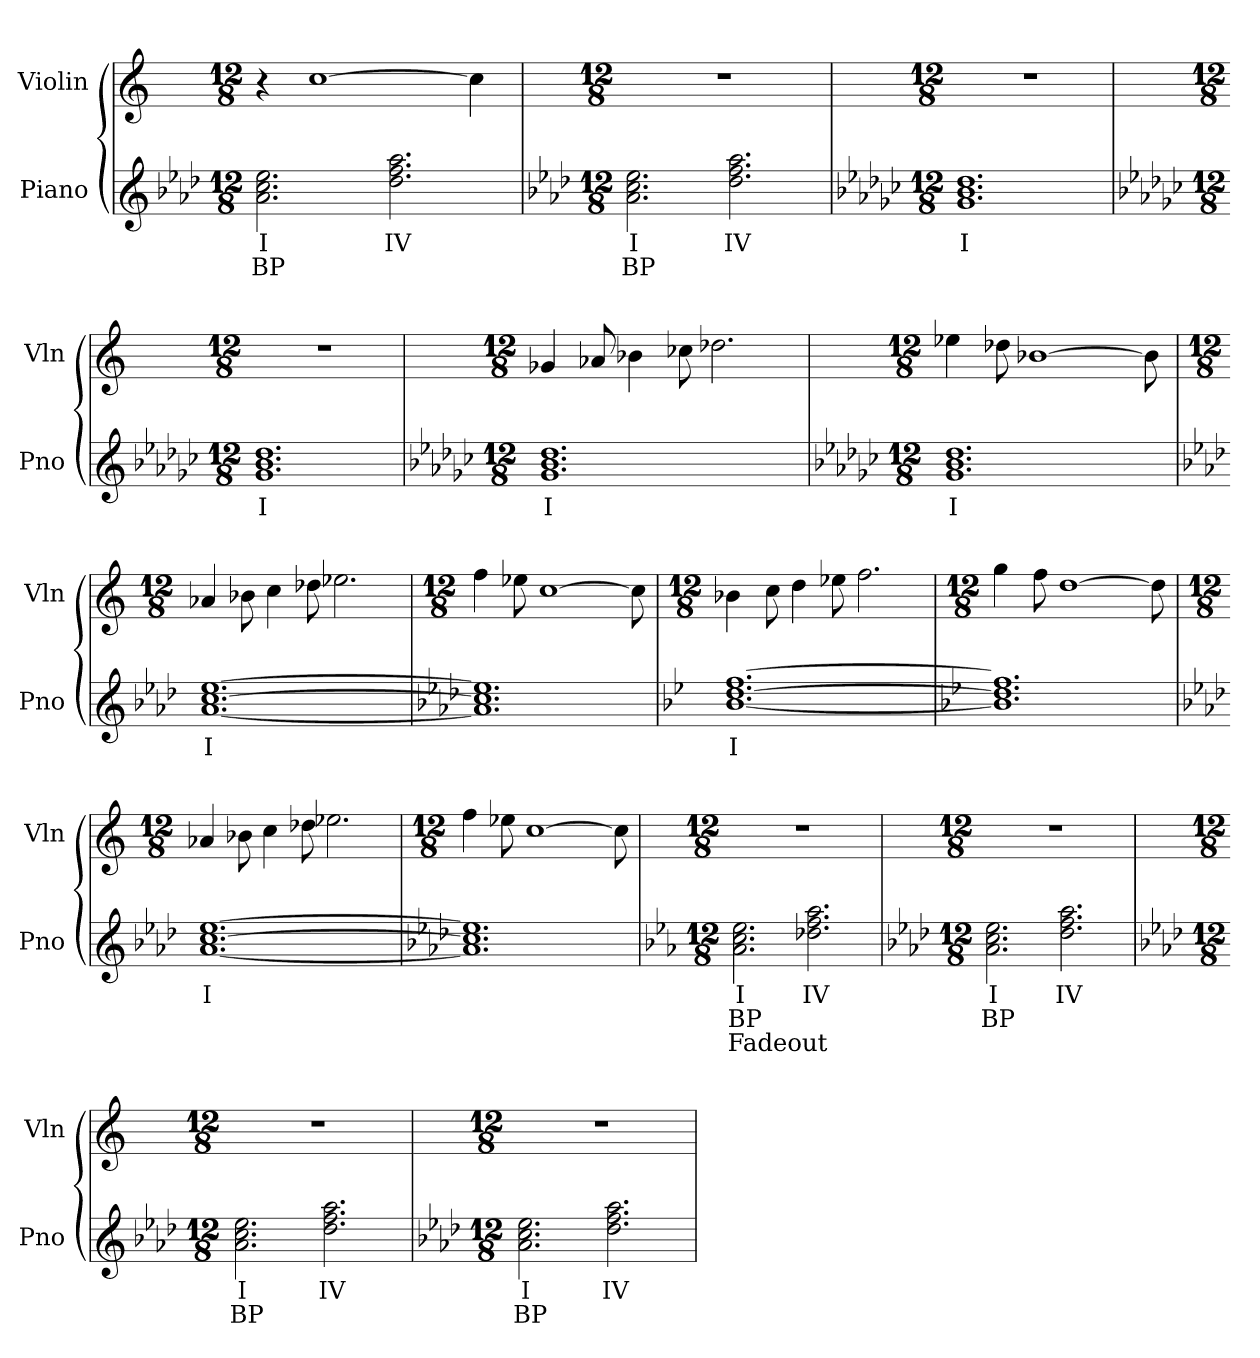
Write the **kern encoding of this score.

**kern	**text	**text	**text	**kern
*part2	*part2	*part2	*part2	*part1
*staff2	*staff2	*staff2	*staff2	*staff1
*I"Piano	*	*	*	*I"Violin
*I'Pno	*	*	*	*I'Vln
*k[b-e-a-d-]	*	*	*	*
*A-:	*	*	*	*
*M12/8	*	*	*	*M12/8
=	=	=	=	=
2.a- 2.cc 2.ee-	I	BP	.	4r
.	.	.	.	[1cc
2.dd- 2.ff 2.aa-	IV	.	.	.
.	.	.	.	4cc]
=	=	=	=	=
*k[b-e-a-d-]	*	*	*	*
*A-:	*	*	*	*
*M12/8	*	*	*	*M12/8
2.a- 2.cc 2.ee-	I	BP	.	1.r
2.dd- 2.ff 2.aa-	IV	.	.	.
=	=	=	=	=
*k[b-e-a-d-g-c-]	*	*	*	*
*G-:	*	*	*	*
*M12/8	*	*	*	*M12/8
1.g- 1.b- 1.dd-	I	.	.	1.r
=	=	=	=	=
*k[b-e-a-d-g-c-]	*	*	*	*
*G-:	*	*	*	*
*M12/8	*	*	*	*M12/8
1.g- 1.b- 1.dd-	I	.	.	1.r
=	=	=	=	=
*k[b-e-a-d-g-c-]	*	*	*	*
*G-:	*	*	*	*
*M12/8	*	*	*	*M12/8
1.g- 1.b- 1.dd-	I	.	.	4g-X
.	.	.	.	8a-X
.	.	.	.	4b-X
.	.	.	.	8cc-X
.	.	.	.	2.dd-X
=	=	=	=	=
*k[b-e-a-d-g-c-]	*	*	*	*
*G-:	*	*	*	*
*M12/8	*	*	*	*M12/8
1.g- 1.b- 1.dd-	I	.	.	4ee-X
.	.	.	.	8dd-X
.	.	.	.	[1b-X
.	.	.	.	8b-]
=	=	=	=	=
*k[b-e-a-d-]	*	*	*	*
*A-:	*	*	*	*
*	*	*	*	*M12/8
[1.a- [1.cc [1.ee-	I	.	.	4a-X
.	.	.	.	8b-X
.	.	.	.	4cc
.	.	.	.	8dd-X
.	.	.	.	2.ee-X
=	=	=	=	=
*k[b-e-a-d-]	*	*	*	*
*A-:	*	*	*	*
*	*	*	*	*M12/8
1.a-] 1.cc] 1.ee-]	.	.	.	4ff
.	.	.	.	8ee-X
.	.	.	.	[1cc
.	.	.	.	8cc]
=	=	=	=	=
*k[b-e-]	*	*	*	*
*B-:	*	*	*	*
*	*	*	*	*M12/8
[1.b- [1.dd [1.ff	I	.	.	4b-X
.	.	.	.	8cc
.	.	.	.	4dd
.	.	.	.	8ee-X
.	.	.	.	2.ff
=	=	=	=	=
*k[b-e-]	*	*	*	*
*B-:	*	*	*	*
*	*	*	*	*M12/8
1.b-] 1.dd] 1.ff]	.	.	.	4gg
.	.	.	.	8ff
.	.	.	.	[1dd
.	.	.	.	8dd]
=	=	=	=	=
*k[b-e-a-d-]	*	*	*	*
*A-:	*	*	*	*
*	*	*	*	*M12/8
[1.a- [1.cc [1.ee-	I	.	.	4a-X
.	.	.	.	8b-X
.	.	.	.	4cc
.	.	.	.	8dd-X
.	.	.	.	2.ee-X
=	=	=	=	=
*k[b-e-a-d-]	*	*	*	*
*A-:	*	*	*	*
*	*	*	*	*M12/8
1.a-] 1.cc] 1.ee-]	.	.	.	4ff
.	.	.	.	8ee-X
.	.	.	.	[1cc
.	.	.	.	8cc]
=	=	=	=	=
*k[b-e-a-]	*	*	*	*
*E-:	*	*	*	*
*M12/8	*	*	*	*M12/8
2.a- 2.cc 2.ee-	I	BP	Fadeout	1.r
2.dd-X 2.ff 2.aa-	IV	.	.	.
=	=	=	=	=
*k[b-e-a-d-]	*	*	*	*
*A-:	*	*	*	*
*M12/8	*	*	*	*M12/8
2.a- 2.cc 2.ee-	I	BP	.	1.r
2.dd- 2.ff 2.aa-	IV	.	.	.
=	=	=	=	=
*k[b-e-a-d-]	*	*	*	*
*A-:	*	*	*	*
*M12/8	*	*	*	*M12/8
2.a- 2.cc 2.ee-	I	BP	.	1.r
2.dd- 2.ff 2.aa-	IV	.	.	.
=	=	=	=	=
*k[b-e-a-d-]	*	*	*	*
*A-:	*	*	*	*
*M12/8	*	*	*	*M12/8
2.a- 2.cc 2.ee-	I	BP	.	1.r
2.dd- 2.ff 2.aa-	IV	.	.	.
=	=	=	=	=
*-	*-	*-	*-	*-
